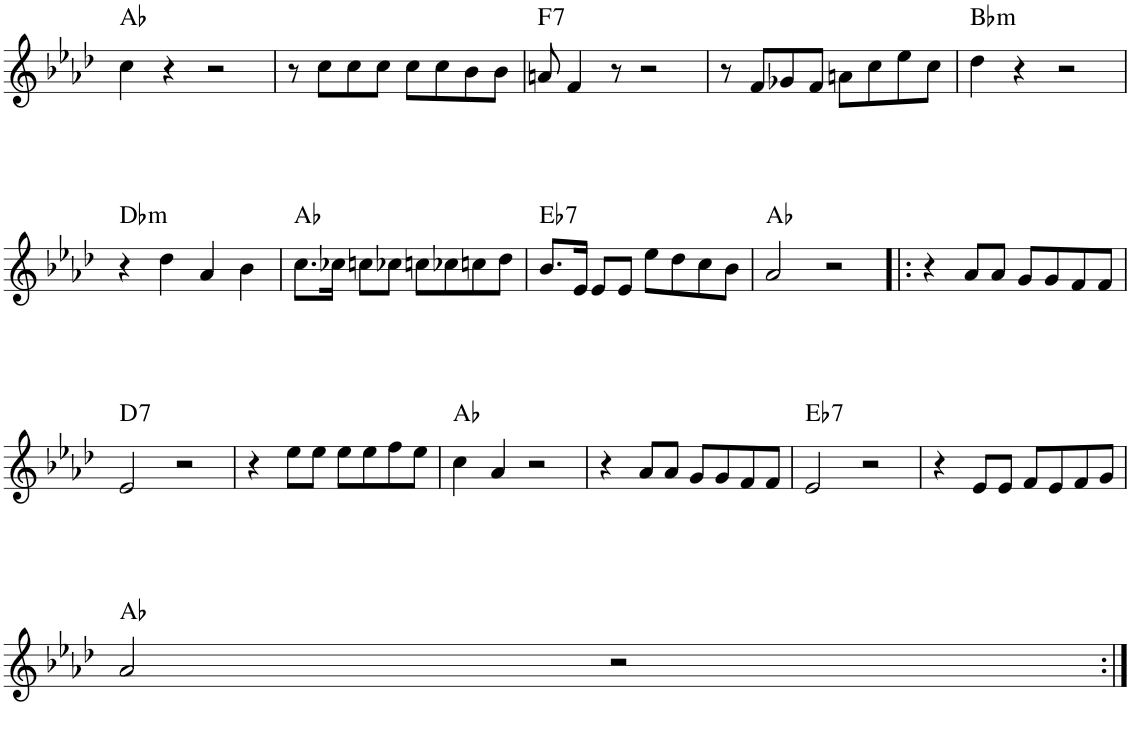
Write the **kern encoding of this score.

**kern	**harte
*part1	*part1
*staff1	*
*I"Piano	*
*I'Pno.	*
!!LO:PB:g=z
*clefG2	*
*k[b-e-a-d-]	*
*M4/4	*
=32	=32
4cc\	Ab:maj
4r	.
2r	.
=33	=33
8r	.
8cc\L	.
8cc\	.
8cc\J	.
8cc\L	.
8cc\	.
8b-\	.
8b-\J	.
=34	=34
!	!LO:H:kt=7
8an/	F:7
4f/	.
8r	.
2r	.
=35	=35
8r	.
8f/L	.
8g-X/	.
8f/J	.
8an\L	.
8cc\	.
8ee-\	.
8cc\J	.
=36	=36
!	!LO:H:kt=m
4dd-\	Bb:min
4r	.
2r	.
!!LO:LB:g=z
=37	=37
!	!LO:H:kt=m
4r	Db:min
4dd-\	.
4a-/	.
4b-\	.
=38	=38
8.cc\L	Ab:maj
16cc-X\Jk	.
8ccn\L	.
8cc-X\J	.
8ccn\L	.
8cc-X\	.
8ccn\	.
8dd-\J	.
=39	=39
!	!LO:H:kt=7
8.b-/L	Eb:7
16e-/Jk	.
8e-/L	.
8e-/J	.
8ee-\L	.
8dd-\	.
8cc\	.
8b-\J	.
=40	=40
2a-/	Ab:maj
2r	.
=41!|:	=41!|:
4r	.
8a-/L	.
8a-/J	.
8g/L	.
8g/	.
8f/	.
8f/J	.
!!LO:LB:g=z
=42	=42
!	!LO:H:kt=7
2e-/	D:7
2r	.
=43	=43
4r	.
8ee-\L	.
8ee-\J	.
8ee-\L	.
8ee-\	.
8ff\	.
8ee-\J	.
=44	=44
4cc\	Ab:maj
4a-/	.
2r	.
=45	=45
4r	.
8a-/L	.
8a-/J	.
8g/L	.
8g/	.
8f/	.
8f/J	.
=46	=46
!	!LO:H:kt=7
2e-/	Eb:7
2r	.
=47	=47
4r	.
8e-/L	.
8e-/J	.
8f/L	.
8e-/	.
8f/	.
8g/J	.
!!LO:LB:g=z
=48	=48
2a-/	Ab:maj
2r	.
=:|!	=:|!
*-	*-
